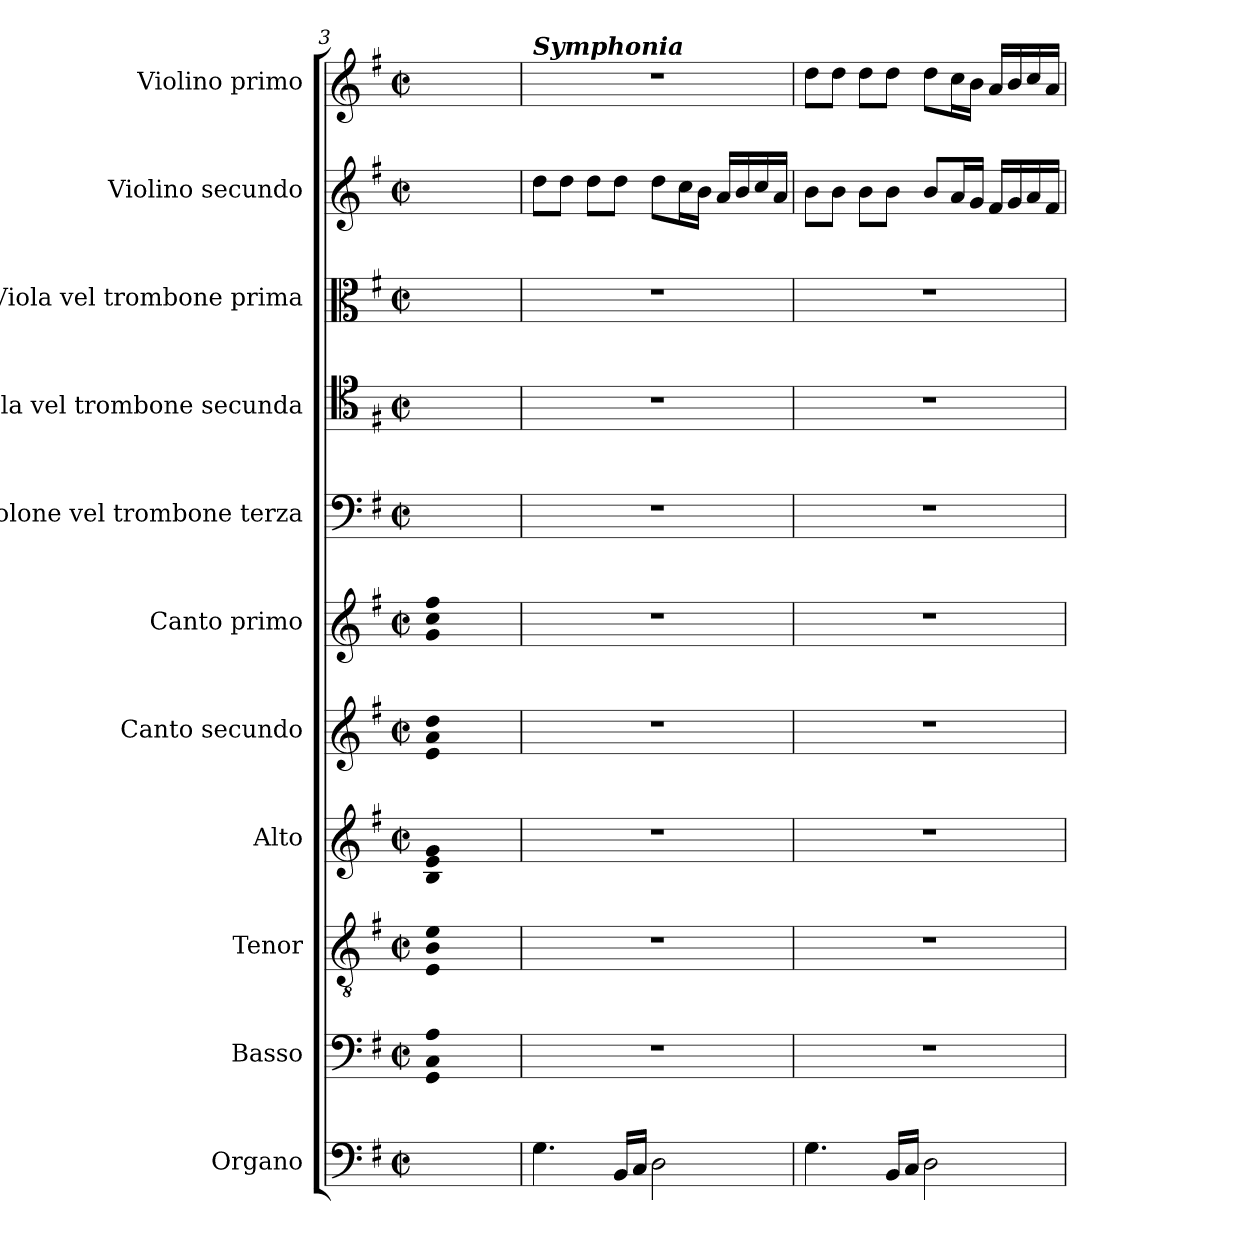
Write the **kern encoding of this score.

**kern	**kern	**kern	**kern	**kern	**kern	**kern	**kern	**kern	**kern	**kern
*part11	*part10	*part9	*part8	*part7	*part6	*part5	*part4	*part3	*part2	*part1
*staff11	*staff10	*staff9	*staff8	*staff7	*staff6	*staff5	*staff4	*staff3	*staff2	*staff1
*I"Organo	*I"Basso	*I"Tenor	*I"Alto	*I"Canto secundo	*I"Canto primo	*I"Violone vel trombone  terza	*I"Viola vel trombone secunda	*I"Viola vel trombone prima	*I"Violino secundo	*I"Violino primo
*	*I'B	*I'T	*I'A	*I'C2	*I'C1	*I'Vn	*I'Va2	*I'Va1	*I'Vi2	*I'Vi1
*clefF4	*clefF4	*clefGv2	*clefG2	*clefG2	*clefG2	*clefF4	*clefC4	*clefC3	*clefG2	*clefG2
*k[f#]	*k[f#]	*k[f#]	*k[f#]	*k[f#]	*k[f#]	*k[f#]	*k[f#]	*k[f#]	*k[f#]	*k[f#]
*G:	*G:	*G:	*G:	*G:	*G:	*G:	*G:	*G:	*G:	*G:
*M2/2	*M2/2	*M2/2	*M2/2	*M2/2	*M2/2	*M2/2	*M2/2	*M2/2	*M2/2	*M2/2
*met(c|)	*met(c|)	*met(c|)	*met(c|)	*met(c|)	*met(c|)	*met(c|)	*met(c|)	*met(c|)	*met(c|)	*met(c|)
=3X	=3X	=3X	=3X	=3X	=3X	=3X	=3X	=3X	=3X	=3X
!	!LO:N:n=1:head=solid	!	!	!	!	!	!	!	!	!
!	!LO:N:n=2:head=solid	!	!	!	!	!	!	!	!	!
!	!LO:N:n=3:head=solid	!LO:N:n=1:head=solid	!	!	!	!	!	!	!	!
!	!	!LO:N:n=2:head=solid	!	!	!	!	!	!	!	!
!	!	!LO:N:n=3:head=solid	!LO:N:n=1:head=solid	!	!	!	!	!	!	!
!	!	!	!LO:N:n=2:head=solid	!	!	!	!	!	!	!
!	!	!	!LO:N:n=3:head=solid	!LO:N:n=1:head=solid	!	!	!	!	!	!
!	!	!	!	!LO:N:n=2:head=solid	!	!	!	!	!	!
!	!	!	!	!LO:N:n=3:head=solid	!LO:N:n=1:head=solid	!	!	!	!	!
!	!	!	!	!	!LO:N:n=2:head=solid	!	!	!	!	!
!	!	!	!	!	!LO:N:n=3:head=solid	!	!	!	!	!
1ryy	1GG! 1C! 1A!	1E! 1B! 1e!	1B! 1e! 1g!	1e! 1a! 1dd!	1g! 1cc! 1ff#!	1ryy	1ryy	1ryy	1ryy	1ryy
=1	=1	=1	=1	=1	=1	=1	=1	=1	=1	=1
!	!	!	!	!	!	!	!	!	!	!LO:TX:a:Bi:t=Symphonia
4.G\	1r	1r	1r	1r	1r	1r	1r	1r	8dd\L	1r
.	.	.	.	.	.	.	.	.	8dd\J	.
.	.	.	.	.	.	.	.	.	8dd\L	.
16BB/LL	.	.	.	.	.	.	.	.	8dd\J	.
16C/JJ	.	.	.	.	.	.	.	.	.	.
2D\	.	.	.	.	.	.	.	.	8dd\L	.
.	.	.	.	.	.	.	.	.	16cc\L	.
.	.	.	.	.	.	.	.	.	16b\JJ	.
.	.	.	.	.	.	.	.	.	16a/LL	.
.	.	.	.	.	.	.	.	.	16b/	.
.	.	.	.	.	.	.	.	.	16cc/	.
.	.	.	.	.	.	.	.	.	16a/JJ	.
=2	=2	=2	=2	=2	=2	=2	=2	=2	=2	=2
4.G\	1r	1r	1r	1r	1r	1r	1r	1r	8b\L	8dd\L
.	.	.	.	.	.	.	.	.	8b\J	8dd\J
.	.	.	.	.	.	.	.	.	8b\L	8dd\L
16BB/LL	.	.	.	.	.	.	.	.	8b\J	8dd\J
16C/JJ	.	.	.	.	.	.	.	.	.	.
2D\	.	.	.	.	.	.	.	.	8b/L	8dd\L
.	.	.	.	.	.	.	.	.	16a/L	16cc\L
.	.	.	.	.	.	.	.	.	16g/JJ	16b\JJ
.	.	.	.	.	.	.	.	.	16f#/LL	16a/LL
.	.	.	.	.	.	.	.	.	16g/	16b/
.	.	.	.	.	.	.	.	.	16a/	16cc/
.	.	.	.	.	.	.	.	.	16f#/JJ	16a/JJ
=	=	=	=	=	=	=	=	=	=	=
*-	*-	*-	*-	*-	*-	*-	*-	*-	*-	*-
